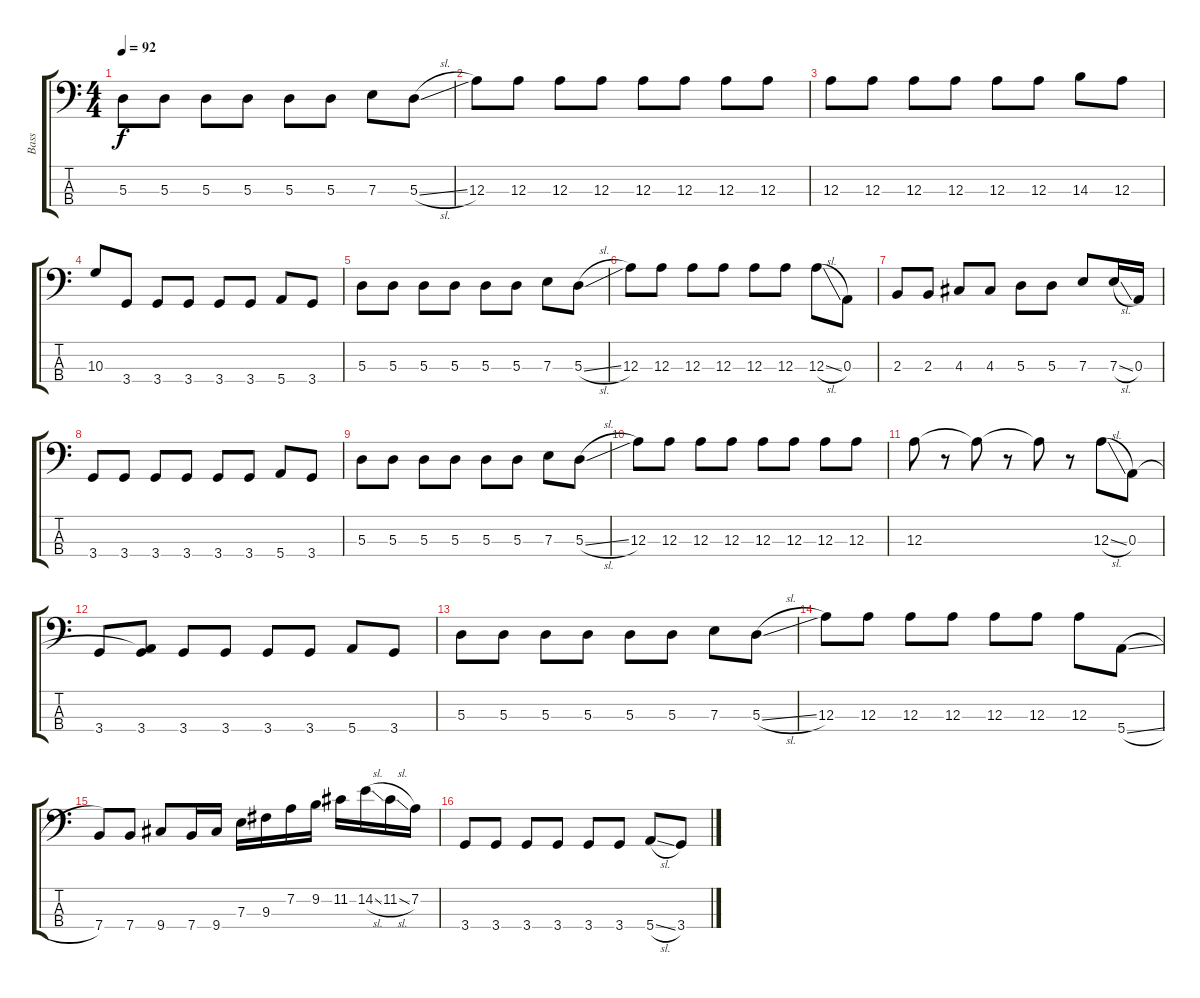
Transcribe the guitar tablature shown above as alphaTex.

\track ("Bass" "Bass") {instrument electricbassfinger}
\staff {score tabs}
\tuning (G2 D2 A1 E1) {hide}
\ts (4 4)
\tempo 92
\clef f4
\ks c
5.3.8{dy f} 5.3.8 5.3.8 5.3.8 5.3.8 5.3.8 7.3.8 5.3{sl}.8 |
12.3.8 12.3.8 12.3.8 12.3.8 12.3.8 12.3.8 12.3.8 12.3.8 |
12.3.8 12.3.8 12.3.8 12.3.8 12.3.8 12.3.8 14.3.8 12.3.8 |
10.3.8 3.4.8 3.4.8 3.4.8 3.4.8 3.4.8 5.4.8 3.4.8 |
5.3.8 5.3.8 5.3.8 5.3.8 5.3.8 5.3.8 7.3.8 5.3{sl}.8 |
12.3.8 12.3.8 12.3.8 12.3.8 12.3.8 12.3.8 12.3{sl}.8 0.3.8 |
2.3.8 2.3.8 4.3.8 4.3.8 5.3.8 5.3.8 7.3.8 7.3{sl}.16 0.3.16 |
3.4.8 3.4.8 3.4.8 3.4.8 3.4.8 3.4.8 5.4.8 3.4.8 |
5.3.8 5.3.8 5.3.8 5.3.8 5.3.8 5.3.8 7.3.8 5.3{sl}.8 |
12.3.8 12.3.8 12.3.8 12.3.8 12.3.8 12.3.8 12.3.8 12.3.8 |
12.3.8 r.8 12.3{t}.8 r.8 12.3{t}.8 r.8 12.3{sl}.8 0.3.8 |
3.4.8 (0.3{t} 3.4).8 3.4.8 3.4.8 3.4.8 3.4.8 5.4.8 3.4.8 |
5.3.8 5.3.8 5.3.8 5.3.8 5.3.8 5.3.8 7.3.8 5.3{sl}.8 |
12.3.8 12.3.8 12.3.8 12.3.8 12.3.8 12.3.8 12.3.8 5.4{sl}.8 |
7.4.8 7.4.8 9.4.8 7.4.16 9.4.16 7.3.16 9.3.16 7.2.16 9.2.16 11.2.16 14.2{sl}.16 11.2{sl}.16 7.2.16 |
3.4.8 3.4.8 3.4.8 3.4.8 3.4.8 3.4.8 5.4{sl}.8 3.4.8
